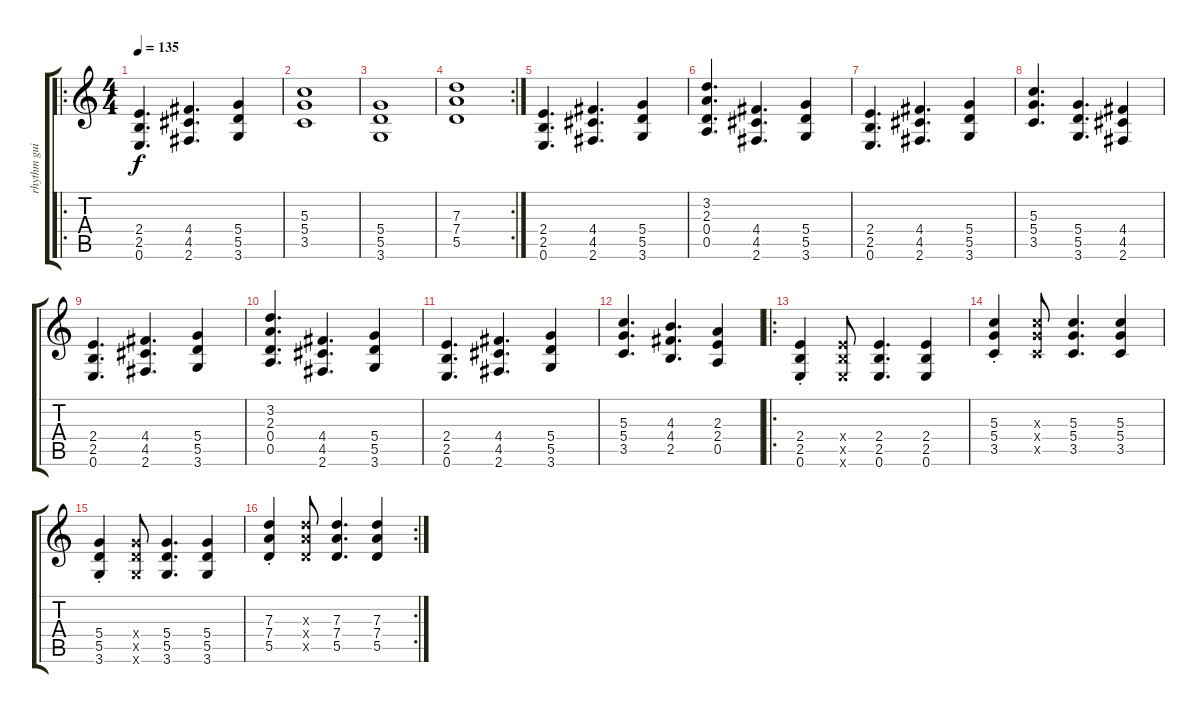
\track ("rhythm guitar" "rhythm gui") {instrument distortionguitar}
\staff {score tabs}
\tuning (E4 B3 G3 D3 A2 E2) {hide}
\ro
\ts (4 4)
\tempo 135
\clef g2
\ks c
(2.4 2.5 0.6).4{d dy f} (4.4 4.5 2.6).4{d} (5.4 5.5 3.6).4 |
(5.3 5.4 3.5).1 |
(5.4 5.5 3.6).1 |
\rc 2
(7.3 7.4 5.5).1 |
(2.4 2.5 0.6).4{d} (4.4 4.5 2.6).4{d} (5.4 5.5 3.6).4 |
(3.2 2.3 0.4 0.5).4{d} (4.4 4.5 2.6).4{d} (5.4 5.5 3.6).4 |
(2.4 2.5 0.6).4{d} (4.4 4.5 2.6).4{d} (5.4 5.5 3.6).4 |
(5.3 5.4 3.5).4{d} (5.4 5.5 3.6).4{d} (4.4 4.5 2.6).4 |
(2.4 2.5 0.6).4{d} (4.4 4.5 2.6).4{d} (5.4 5.5 3.6).4 |
(3.2 2.3 0.4 0.5).4{d} (4.4 4.5 2.6).4{d} (5.4 5.5 3.6).4 |
(2.4 2.5 0.6).4{d} (4.4 4.5 2.6).4{d} (5.4 5.5 3.6).4 |
(5.3 5.4 3.5).4{d} (4.3 4.4 2.5).4{d} (2.3 2.4 0.5).4 |
\ro
(2.4{st} 2.5{st} 0.6{st}).4 (2.4{x} 2.5{x} 0.6{x}).8 (2.4 2.5 0.6).4{d} (2.4 2.5 0.6).4 |
(5.3{st} 5.4{st} 3.5{st}).4 (5.3{x} 5.4{x} 3.5{x}).8 (5.3 5.4 3.5).4{d} (5.3 5.4 3.5).4 |
(5.4{st} 5.5{st} 3.6{st}).4 (5.4{x} 5.5{x} 3.6{x}).8 (5.4 5.5 3.6).4{d} (5.4 5.5 3.6).4 |
\rc 2
(7.3{st} 7.4{st} 5.5{st}).4 (7.3{x} 7.4{x} 5.5{x}).8 (7.3 7.4 5.5).4{d} (7.3 7.4 5.5).4
